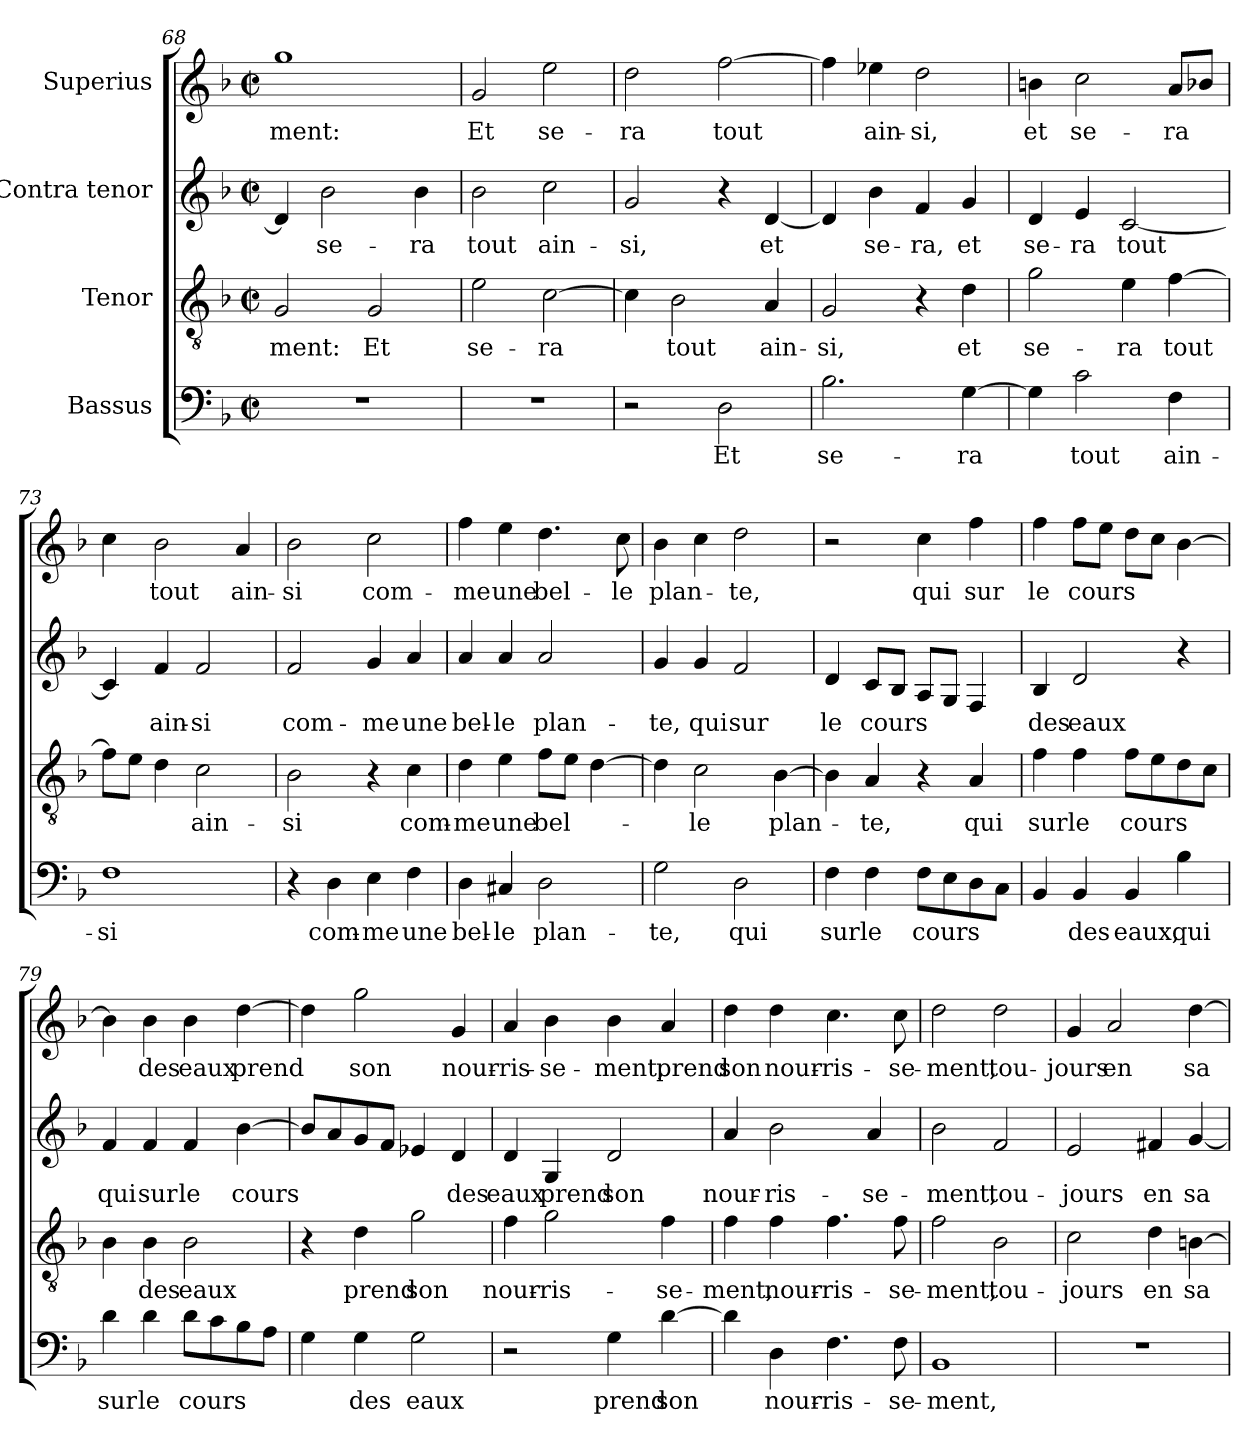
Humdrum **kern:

**kern	**text	**kern	**text	**kern	**text	**kern	**text
*part4	*part4	*part3	*part3	*part2	*part2	*part1	*part1
*staff4	*staff4	*staff3	*staff3	*staff2	*staff2	*staff1	*staff1
*I"Bassus	*	*I"Tenor	*	*I"Contra tenor	*	*I"Superius	*
*clefF4	*	*clefGv2	*	*clefG2	*	*clefG2	*
*k[b-]	*	*k[b-]	*	*k[b-]	*	*k[b-]	*
*F:	*	*F:	*	*F:	*	*F:	*
*M2/2	*	*M2/2	*	*M2/2	*	*M2/2	*
*met(c|)	*	*met(c|)	*	*met(c|)	*	*met(c|)	*
=68	=68	=68	=68	=68	=68	=68	=68
!	!	!	!LO:LY:b	!	!	!	!LO:LY:b
1r	.	2G/	-ment:	4d/]	.	1gg	-ment:
!	!	!	!	!	!LO:LY:b	!	!
.	.	.	.	2b-\	se-	.	.
!	!	!	!LO:LY:b	!	!	!	!
.	.	2G/	Et	.	.	.	.
!	!	!	!	!	!LO:LY:b	!	!
.	.	.	.	4b-\	-ra	.	.
!!LO:LB:g=z
=69	=69	=69	=69	=69	=69	=69	=69
!	!	!	!LO:LY:b	!	!LO:LY:b	!	!LO:LY:b
1r	.	2e\	se-	2b-\	tout	2g/	Et
!	!	!	!LO:LY:b	!	!LO:LY:b	!	!LO:LY:b
.	.	[2c\	-ra	2cc\	ain-	2ee\	se-
=70	=70	=70	=70	=70	=70	=70	=70
!	!	!	!	!	!LO:LY:b	!	!LO:LY:b
2r	.	4c\]	.	2g/	-si,	2dd\	-ra
!	!	!	!LO:LY:b	!	!	!	!
.	.	2B-\	tout	.	.	.	.
!	!LO:LY:b	!	!	!	!	!	!LO:LY:b
2D\	Et	.	.	4r	.	[2ff\	tout
!	!	!	!LO:LY:b	!	!LO:LY:b	!	!
.	.	4A/	ain-	[4d/	et	.	.
=71	=71	=71	=71	=71	=71	=71	=71
!	!LO:LY:b	!	!LO:LY:b	!	!	!	!
2.B-\	se-	2G/	-si,	4d/]	.	4ff\]	.
!	!	!	!	!	!LO:LY:b	!	!LO:LY:b
.	.	.	.	4b-\	se-	4ee-X\	ain-
!	!	!	!	!	!LO:LY:b	!	!LO:LY:b
.	.	4r	.	4f/	-ra,	2dd\	-si,
!	!LO:LY:b	!	!LO:LY:b	!	!LO:LY:b	!	!
[4G\	-ra	4d\	et	4g/	et	.	.
=72	=72	=72	=72	=72	=72	=72	=72
!	!	!	!LO:LY:b	!	!LO:LY:b	!	!LO:LY:b
4G\]	.	2g\	se-	4d/	se-	4bn\	et
!	!LO:LY:b	!	!	!	!LO:LY:b	!	!LO:LY:b
2c\	tout	.	.	4e/	-ra	2cc\	se-
!	!	!	!LO:LY:b	!	!LO:LY:b	!	!
.	.	4e\	-ra	[2c/	tout	.	.
!	!LO:LY:b	!	!LO:LY:b	!	!	!	!LO:LY:b
4F\	ain-	[4f\	tout	.	.	8a/L	-ra
.	.	.	.	.	.	8b-X/J	.
=73	=73	=73	=73	=73	=73	=73	=73
!	!LO:LY:b	!	!	!	!	!	!
1F	-si	8f\L]	.	4c/]	.	4cc\	.
.	.	8e\J	.	.	.	.	.
!	!	!	!	!	!LO:LY:b	!	!LO:LY:b
.	.	4d\	.	4f/	ain-	2b-\	tout
!	!	!	!LO:LY:b	!	!LO:LY:b	!	!
.	.	2c\	ain-	2f/	-si	.	.
!	!	!	!	!	!	!	!LO:LY:b
.	.	.	.	.	.	4a/	ain-
=74	=74	=74	=74	=74	=74	=74	=74
!	!	!	!LO:LY:b	!	!LO:LY:b	!	!LO:LY:b
4r	.	2B-\	-si	2f/	com-	2b-\	-si
!	!LO:LY:b	!	!	!	!	!	!
4D\	com-	.	.	.	.	.	.
!	!LO:LY:b	!	!	!	!LO:LY:b	!	!LO:LY:b
4E\	-me	4r	.	4g/	-me	2cc\	com-
!	!LO:LY:b	!	!LO:LY:b	!	!LO:LY:b	!	!
4F\	une	4c\	com-	4a/	une	.	.
!!LO:LB:g=z
=75	=75	=75	=75	=75	=75	=75	=75
!	!LO:LY:b	!	!LO:LY:b	!	!LO:LY:b	!	!LO:LY:b
4D\	bel-	4d\	-me	4a/	bel-	4ff\	-me
!	!LO:LY:b	!	!LO:LY:b	!	!LO:LY:b	!	!LO:LY:b
4C#X/	-le	4e\	une	4a/	-le	4ee\	une
!	!LO:LY:b	!	!LO:LY:b	!	!LO:LY:b	!	!LO:LY:b
2D\	plan-	8f\L	bel-	2a/	plan-	4.dd\	bel-
.	.	8e\J	.	.	.	.	.
.	.	[4d\	.	.	.	.	.
!	!	!	!	!	!	!	!LO:LY:b
.	.	.	.	.	.	8cc\	-le
=76	=76	=76	=76	=76	=76	=76	=76
!	!LO:LY:b	!	!	!	!LO:LY:b	!	!LO:LY:b
2G\	-te,	4d\]	.	4g/	-te,	4b-\	plan-
!	!	!	!LO:LY:b	!	!LO:LY:b	!	!
.	.	2c\	-le	4g/	qui	4cc\	.
!	!LO:LY:b	!	!	!	!LO:LY:b	!	!LO:LY:b
2D\	qui	.	.	2f/	sur	2dd\	-te,
!	!	!	!LO:LY:b	!	!	!	!
.	.	[4B-\	plan-	.	.	.	.
=77	=77	=77	=77	=77	=77	=77	=77
!	!LO:LY:b	!	!	!	!LO:LY:b	!	!
4F\	sur	4B-\]	.	4d/	le	2r	.
!	!LO:LY:b	!	!LO:LY:b	!	!LO:LY:b	!	!
4F\	le	4A/	-te,	8c/L	cours	.	.
.	.	.	.	8B-/J	.	.	.
!	!LO:LY:b	!	!	!	!	!	!LO:LY:b
8F\L	cours	4r	.	8A/L	.	4cc\	qui
8E\	.	.	.	8G/J	.	.	.
!	!	!	!LO:LY:b	!	!	!	!LO:LY:b
8D\	.	4A/	qui	4F/	.	4ff\	sur
8C\J	.	.	.	.	.	.	.
=78	=78	=78	=78	=78	=78	=78	=78
!	!	!	!LO:LY:b	!	!LO:LY:b	!	!LO:LY:b
4BB-/	.	4f\	sur	4B-/	des	4ff\	le
!	!LO:LY:b	!	!LO:LY:b	!	!LO:LY:b	!	!LO:LY:b
4BB-/	des	4f\	le	2d/	eaux	8ff\L	cours
.	.	.	.	.	.	8ee\J	.
!	!LO:LY:b	!	!LO:LY:b	!	!	!	!
4BB-/	eaux,	8f\L	cours	.	.	8dd\L	.
.	.	8e\	.	.	.	8cc\J	.
!	!LO:LY:b	!	!	!	!	!	!
4B-\	qui	8d\	.	4r	.	[4b-\	.
.	.	8c\J	.	.	.	.	.
=79	=79	=79	=79	=79	=79	=79	=79
!	!LO:LY:b	!	!	!	!LO:LY:b	!	!
4d\	sur	4B-\	.	4f/	qui	4b-\]	.
!	!LO:LY:b	!	!LO:LY:b	!	!LO:LY:b	!	!LO:LY:b
4d\	le	4B-\	des	4f/	sur	4b-\	des
!	!LO:LY:b	!	!LO:LY:b	!	!LO:LY:b	!	!LO:LY:b
8d\L	cours	2B-\	eaux	4f/	le	4b-\	eaux
8c\	.	.	.	.	.	.	.
!	!	!	!	!	!LO:LY:b	!	!LO:LY:b
8B-\	.	.	.	[4b-\	cours	[4dd\	prend
8A\J	.	.	.	.	.	.	.
=80	=80	=80	=80	=80	=80	=80	=80
4G\	.	4r	.	8b-/L]	.	4dd\]	.
.	.	.	.	8a/	.	.	.
!	!LO:LY:b	!	!LO:LY:b	!	!	!	!LO:LY:b
4G\	des	4d\	prend	8g/	.	2gg\	son
.	.	.	.	8f/J	.	.	.
!	!LO:LY:b	!	!LO:LY:b	!	!	!	!
2G\	eaux	2g\	son	4e-X/	.	.	.
!	!	!	!	!	!LO:LY:b	!	!LO:LY:b
.	.	.	.	4d/	des	4g/	nour-
!!LO:PB:g=z
=81	=81	=81	=81	=81	=81	=81	=81
!	!	!	!LO:LY:b	!	!LO:LY:b	!	!LO:LY:b
2r	.	4f\	nour-	4d/	eaux	4a/	-ris-
!	!	!	!LO:LY:b	!	!LO:LY:b	!	!LO:LY:b
.	.	2g\	-ris-	4G/	prend	4b-\	-se-
!	!LO:LY:b	!	!	!	!LO:LY:b	!	!LO:LY:b
4G\	prend	.	.	2d/	son	4b-\	-ment,
!	!LO:LY:b	!	!LO:LY:b	!	!	!	!LO:LY:b
[4d\	son	4f\	-se-	.	.	4a/	prend
=82	=82	=82	=82	=82	=82	=82	=82
!	!	!	!LO:LY:b	!	!LO:LY:b	!	!LO:LY:b
4d\]	.	4f\	-ment,	4a/	nour-	4dd\	son
!	!LO:LY:b	!	!LO:LY:b	!	!LO:LY:b	!	!LO:LY:b
4D\	nour-	4f\	nour-	2b-\	-ris-	4dd\	nour-
!	!LO:LY:b	!	!LO:LY:b	!	!	!	!LO:LY:b
4.F\	-ris-	4.f\	-ris-	.	.	4.cc\	-ris-
!	!	!	!	!	!LO:LY:b	!	!
.	.	.	.	4a/	-se-	.	.
!	!LO:LY:b	!	!LO:LY:b	!	!	!	!LO:LY:b
8F\	-se-	8f\	-se-	.	.	8cc\	-se-
=83	=83	=83	=83	=83	=83	=83	=83
!	!LO:LY:b	!	!LO:LY:b	!	!LO:LY:b	!	!LO:LY:b
1BB-	-ment,	2f\	-ment,	2b-\	-ment,	2dd\	-ment,
!	!	!	!LO:LY:b	!	!LO:LY:b	!	!LO:LY:b
.	.	2B-\	tou-	2f/	tou-	2dd\	tou-
=84	=84	=84	=84	=84	=84	=84	=84
!	!	!	!LO:LY:b	!	!LO:LY:b	!	!LO:LY:b
1r	.	2c\	-jours	2e/	-jours	4g/	-jours
!	!	!	!	!	!	!	!LO:LY:b
.	.	.	.	.	.	2a/	en
!	!	!	!LO:LY:b	!	!LO:LY:b	!	!
.	.	4d\	en	4f#X/	en	.	.
!	!	!	!LO:LY:b	!	!LO:LY:b	!	!LO:LY:b
.	.	[4Bn\	sa	[4g/	sa	[4dd\	sa
=	=	=	=	=	=	=	=
*-	*-	*-	*-	*-	*-	*-	*-
